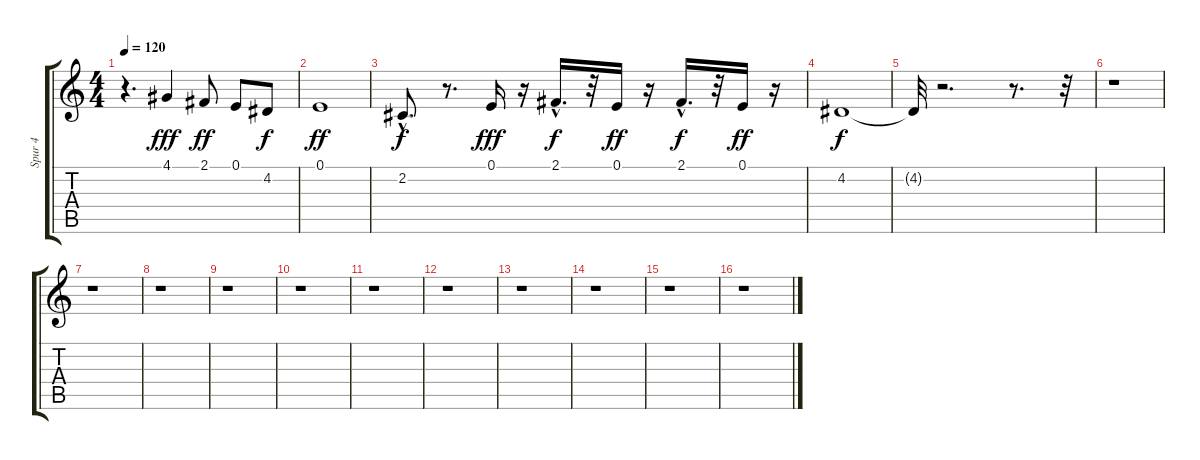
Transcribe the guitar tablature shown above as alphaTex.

\track ("Spur 4" "Spur 4") {instrument lead6voice}
\staff {score tabs}
\tuning (E4 B3 G3 D3 A2 E2) {hide}
\ts (4 4)
\tempo 120
\clef g2
\ks c
r.4{d dy f} 4.1.4{dy fff} 2.1.8{dy ff} 0.1.8 4.2.8{dy f} |
0.1.1{dy ff} |
2.2{hac}.8{d dy f} r.8{d} 0.1.16{dy fff} r.16 2.1{hac}.16{d dy f} r.32 0.1.16{dy ff} r.16 2.1{hac}.16{d dy f} r.32 0.1.16{dy ff} r.16 |
4.2.1{dy f} |
4.2{t}.32 r.2{d} r.8{d} r.32 |
r.1 |
r.1 |
r.1 |
r.1 |
r.1 |
r.1 |
r.1 |
r.1 |
r.1 |
r.1 |
r.1
